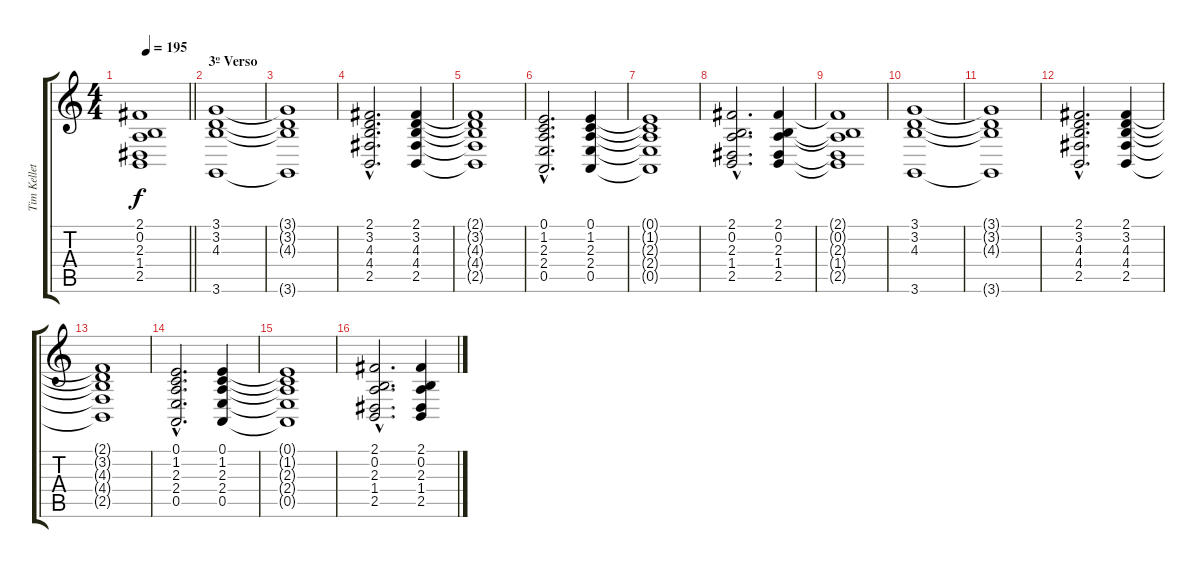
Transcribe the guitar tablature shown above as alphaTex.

\track ("Tim Kellett (Keyboards)" "Tim Kellet") {instrument brightacousticpiano}
\staff {score tabs}
\tuning (E4 B3 G3 D3 A2 E2) {hide}
\ts (4 4)
\tempo 195
\clef g2
\barLineRight lightlight
\ks c
(2.1{t} 0.2{t} 2.3{t} 1.4{t} 2.5{t}).1{dy f} |
\section ("" "3º Verso")
(3.1 3.2 4.3 3.6).1 |
(3.1{t} 3.2{t} 4.3{t} 3.6{t}).1 |
(2.1{hac} 3.2{hac} 4.3{hac} 4.4{hac} 2.5{hac}).2{d} (2.1 3.2 4.3 4.4 2.5).4 |
(2.1{t} 3.2{t} 4.3{t} 4.4{t} 2.5{t}).1 |
(0.1{hac} 1.2{hac} 2.3{hac} 2.4{hac} 0.5{hac}).2{d} (0.1 1.2 2.3 2.4 0.5).4 |
(0.1{t} 1.2{t} 2.3{t} 2.4{t} 0.5{t}).1 |
(2.1{hac} 0.2{hac} 2.3{hac} 1.4{hac} 2.5{hac}).2{d} (2.1 0.2 2.3 1.4 2.5).4 |
(2.1{t} 0.2{t} 2.3{t} 1.4{t} 2.5{t}).1 |
(3.1 3.2 4.3 3.6).1 |
(3.1{t} 3.2{t} 4.3{t} 3.6{t}).1 |
(2.1{hac} 3.2{hac} 4.3{hac} 4.4{hac} 2.5{hac}).2{d} (2.1 3.2 4.3 4.4 2.5).4 |
(2.1{t} 3.2{t} 4.3{t} 4.4{t} 2.5{t}).1 |
(0.1{hac} 1.2{hac} 2.3{hac} 2.4{hac} 0.5{hac}).2{d} (0.1 1.2 2.3 2.4 0.5).4 |
(0.1{t} 1.2{t} 2.3{t} 2.4{t} 0.5{t}).1 |
(2.1{hac} 0.2{hac} 2.3{hac} 1.4{hac} 2.5{hac}).2{d} (2.1 0.2 2.3 1.4 2.5).4
